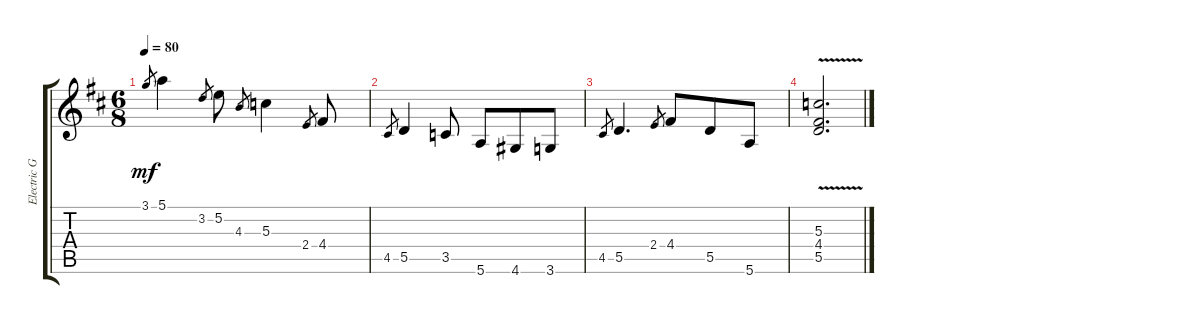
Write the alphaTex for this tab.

\track ("Electric Guitar" "Electric G") {instrument electricguitarclean}
\staff {score tabs}
\tuning (E4 B3 G3 D3 A2 E2) {hide}
\ts (6 8)
\tempo 80
\clef g2
\ks d
3.1.8{gr dy mf instrument electricguitarclean} 5.1.4 3.2.8{gr} 5.2.8 4.3.8{gr} 5.3.4 2.4.8{gr} 4.4.8 |
4.5.8{gr} 5.5.4 3.5.8 5.6.8 4.6.8 3.6.8 |
4.5.8{gr} 5.5.4{d} 2.4.8{gr} 4.4.8 5.5.8 5.6.8 |
(5.3{v} 4.4{v} 5.5{v}).2{d}
